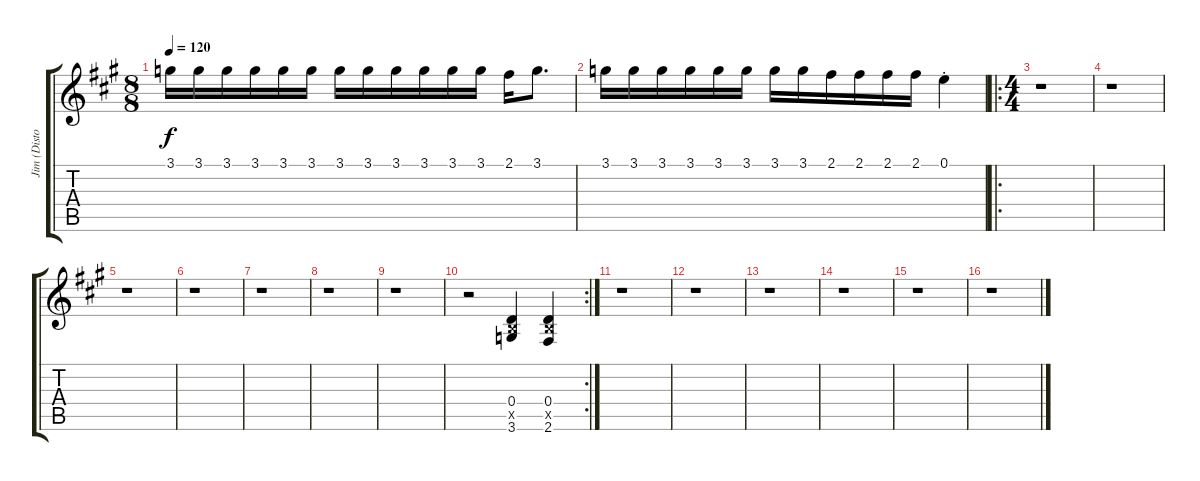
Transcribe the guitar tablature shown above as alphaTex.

\track ("Jim (Distorted)" "Jim (Disto") {instrument overdrivenguitar}
\staff {score tabs}
\tuning (E4 B3 G3 D3 A2 E2) {hide}
\ts (8 8)
\tempo 120
\clef g2
\ks a
3.1.16{dy f} 3.1.16 3.1.16 3.1.16 3.1.16 3.1.16 3.1.16 3.1.16 3.1.16 3.1.16 3.1.16 3.1.16 2.1.16 3.1.8{d} |
3.1.16 3.1.16 3.1.16 3.1.16 3.1.16 3.1.16 3.1.16 3.1.16 2.1.16 2.1.16 2.1.16 2.1.16 0.1{st}.4 |
\ro
\ts (4 4)
r.1 |
r.1 |
r.1 |
r.1 |
r.1 |
r.1 |
r.1 |
\rc 2
r.2 (0.4 2.5{x} 3.6).4 (0.4 2.5{x} 2.6).4 |
r.1 |
r.1 |
r.1 |
r.1 |
r.1 |
r.1
